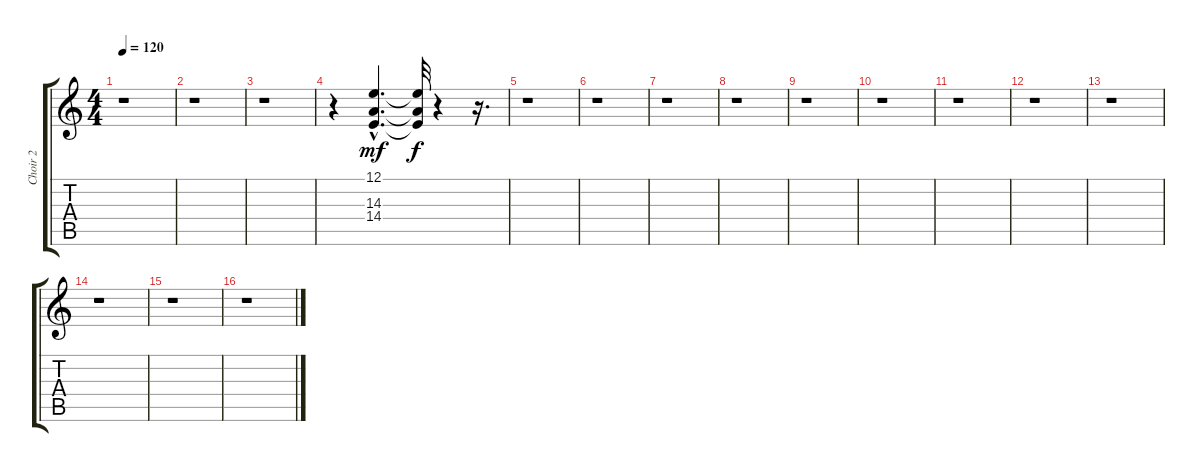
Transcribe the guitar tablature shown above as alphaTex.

\track ("Choir 2" "Choir 2") {instrument choiraahs}
\staff {score tabs}
\tuning (E4 B3 G3 D3 A2 E2) {hide}
\ts (4 4)
\tempo 120
\clef g2
\ks c
r.1{dy mf instrument choiraahs} |
r.1 |
r.1 |
r.4 (12.1{hac} 14.3{hac} 14.4{hac}).4{d} (12.1{t} 14.3{t} 14.4{t}).32{dy f} r.4 r.16{d} |
r.1 |
r.1 |
r.1 |
r.1 |
r.1 |
r.1 |
r.1 |
r.1 |
r.1 |
r.1 |
r.1 |
r.1
